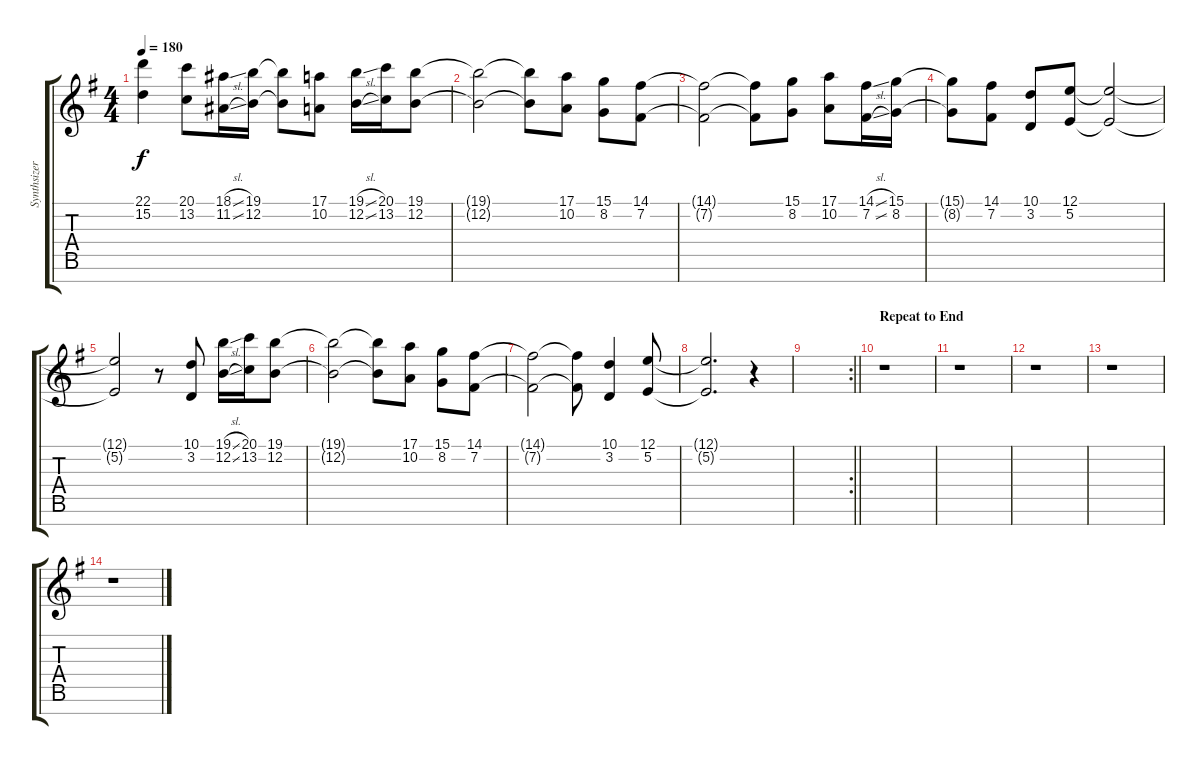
\track ("Synthsizer (Melody)" "Synthsizer") {instrument lead2sawtooth}
\staff {score tabs}
\tuning (E4 B3 G3 D3 A2 E2 B1) {hide}
\ts (4 4)
\tempo 180
\clef g2
\ks g
(22.1{t} 15.2{t}).4{dy f} (20.1 13.2).8 (18.1{sl} 11.2{sl}).16 (19.1 12.2).16 (19.1{t} 12.2{t}).8 (17.1 10.2).8 (19.1{sl} 12.2{sl}).16 (20.1 13.2).16 (19.1 12.2).8 |
(19.1{t} 12.2{t}).2 (19.1{t} 12.2{t}).8 (17.1 10.2).8 (15.1 8.2).8 (14.1 7.2).8 |
(14.1{t} 7.2{t}).2 (14.1{t} 7.2{t}).8 (15.1 8.2).8 (17.1 10.2).8 (14.1{sl} 7.2{sl}).16 (15.1 8.2).16 |
(15.1{t} 8.2{t}).8 (14.1 7.2).8 (10.1 3.2).8 (12.1 5.2).8 (12.1{t} 5.2{t}).2 |
(12.1{t} 5.2{t}).2 r.8 (10.1 3.2).8 (19.1{sl} 12.2{sl}).16 (20.1 13.2).16 (19.1 12.2).8 |
(19.1{t} 12.2{t}).2 (19.1{t} 12.2{t}).8 (17.1 10.2).8 (15.1 8.2).8 (14.1 7.2).8 |
(14.1{t} 7.2{t}).2 (14.1{t} 7.2{t}).8 (10.1 3.2).4 (12.1 5.2).8 |
(12.1{t} 5.2{t}).2{d} r.4 |
\rc 2
\barLineRight lightlight
|
\section ("" "Repeat to End")
r.1 |
r.1 |
r.1 |
r.1 |
r.1
